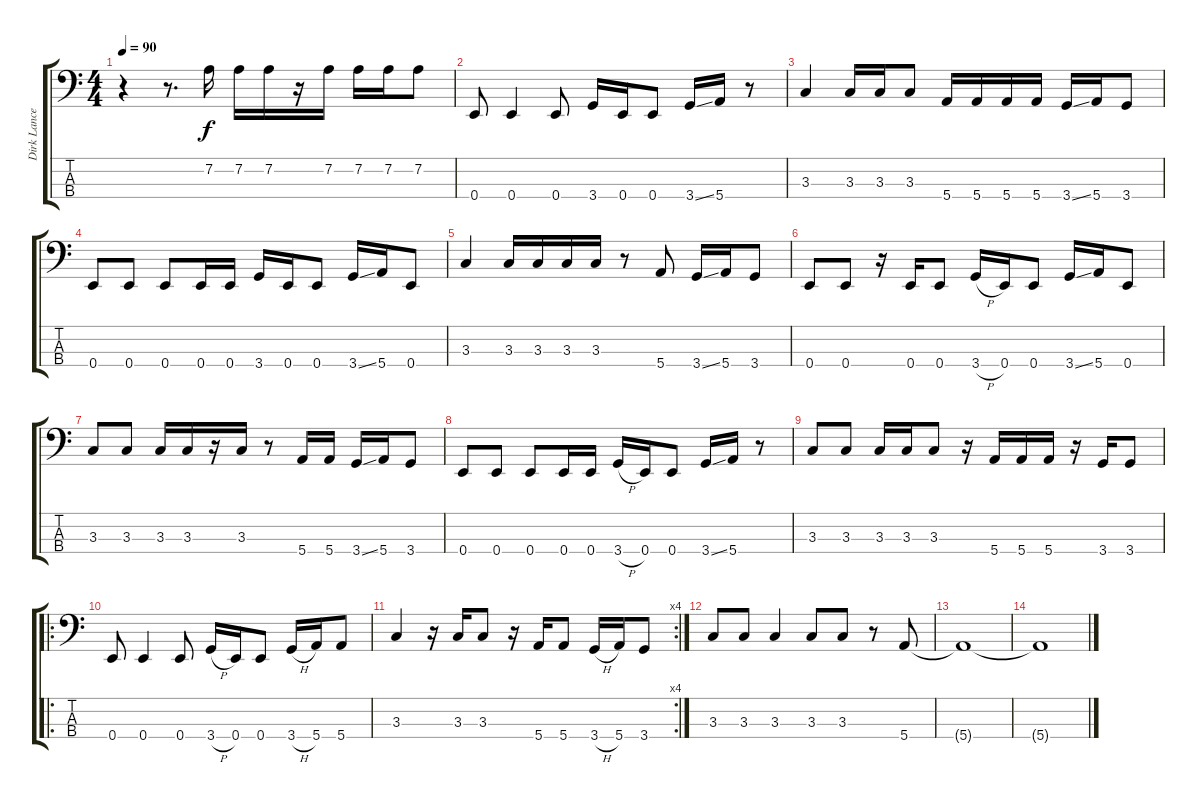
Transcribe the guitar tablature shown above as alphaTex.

\track ("Dirk Lance (Bass)" "Dirk Lance") {instrument electricbassfinger}
\staff {score tabs}
\tuning (G2 D2 A1 E1) {hide}
\ts (4 4)
\tempo 90
\clef f4
\ks c
r.4{dy f} r.8{d} 7.2.16 7.2.16 7.2.16 r.16 7.2.16 7.2.16 7.2.16 7.2.8 |
0.4.8 0.4.4 0.4.8 3.4.16 0.4.16 0.4.8 3.4{ss}.16 5.4.16 r.8 |
3.3.4 3.3.16 3.3.16 3.3.8 5.4.16 5.4.16 5.4.16 5.4.16 3.4{ss}.16 5.4.16 3.4.8 |
0.4.8 0.4.8 0.4.8 0.4.16 0.4.16 3.4.16 0.4.16 0.4.8 3.4{ss}.16 5.4.16 0.4.8 |
3.3.4 3.3.16 3.3.16 3.3.16 3.3.16 r.8 5.4.8 3.4{ss}.16 5.4.16 3.4.8 |
0.4.8 0.4.8 r.16 0.4.16 0.4.8 3.4{h}.16 0.4.16 0.4.8 3.4{ss}.16 5.4.16 0.4.8 |
3.3.8 3.3.8 3.3.16 3.3.16 r.16 3.3.16 r.8 5.4.16 5.4.16 3.4{ss}.16 5.4.16 3.4.8 |
0.4.8 0.4.8 0.4.8 0.4.16 0.4.16 3.4{h}.16 0.4.16 0.4.8 3.4{ss}.16 5.4.16 r.8 |
3.3.8 3.3.8 3.3.16 3.3.16 3.3.8 r.16 5.4.16 5.4.16 5.4.16 r.16 3.4.16 3.4.8 |
\ro
0.4.8 0.4.4 0.4.8 3.4{h}.16 0.4.16 0.4.8 3.4{h}.16 5.4.16 5.4.8 |
\rc 4
3.3.4 r.16 3.3.16 3.3.8 r.16 5.4.16 5.4.8 3.4{h}.16 5.4.16 3.4.8 |
3.3.8 3.3.8 3.3.4 3.3.8 3.3.8 r.8 5.4.8 |
5.4{t}.1 |
5.4{t}.1
